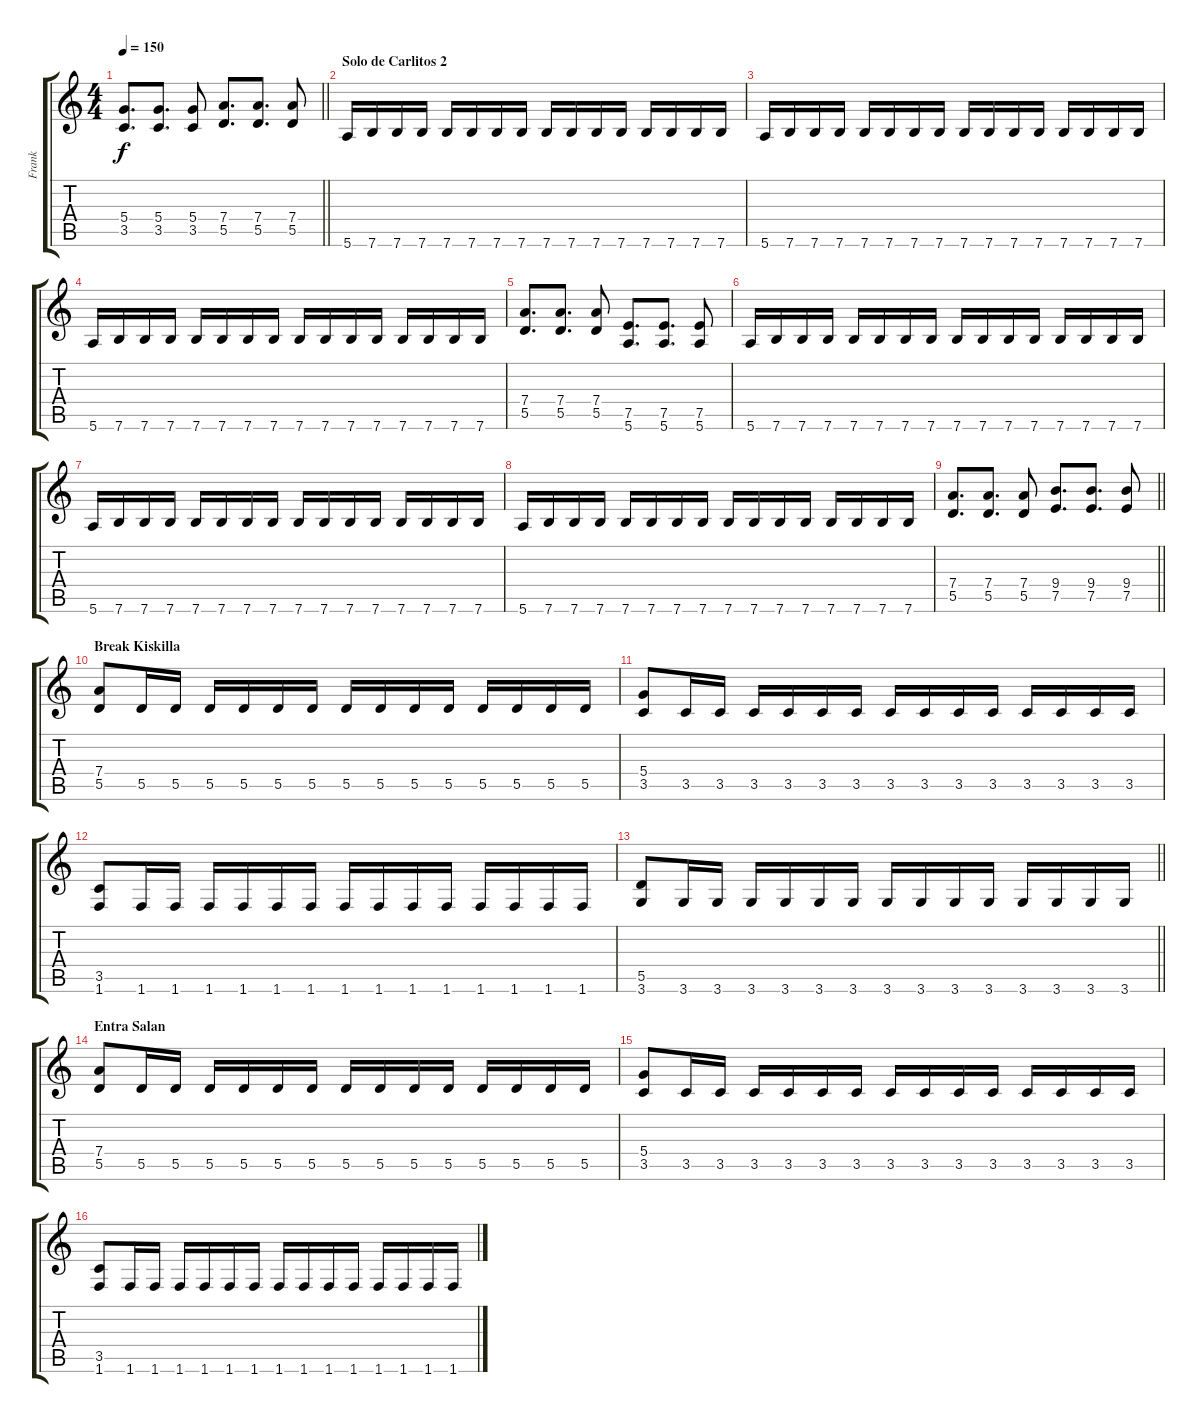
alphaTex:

\track ("Frank" "Frank") {instrument acousticguitarsteel}
\staff {score tabs}
\tuning (E4 B3 G3 D3 A2 E2) {hide}
\ts (4 4)
\tempo 150
\clef g2
\barLineRight lightlight
\ks c
(5.4 3.5).8{d dy f} (5.4 3.5).8{d} (5.4 3.5).8 (7.4 5.5).8{d} (7.4 5.5).8{d} (7.4 5.5).8 |
\section ("" "Solo de Carlitos 2")
5.6.16 7.6.16 7.6.16 7.6.16 7.6.16 7.6.16 7.6.16 7.6.16 7.6.16 7.6.16 7.6.16 7.6.16 7.6.16 7.6.16 7.6.16 7.6.16 |
5.6.16 7.6.16 7.6.16 7.6.16 7.6.16 7.6.16 7.6.16 7.6.16 7.6.16 7.6.16 7.6.16 7.6.16 7.6.16 7.6.16 7.6.16 7.6.16 |
5.6.16 7.6.16 7.6.16 7.6.16 7.6.16 7.6.16 7.6.16 7.6.16 7.6.16 7.6.16 7.6.16 7.6.16 7.6.16 7.6.16 7.6.16 7.6.16 |
(7.4 5.5).8{d} (7.4 5.5).8{d} (7.4 5.5).8 (7.5 5.6).8{d} (7.5 5.6).8{d} (7.5 5.6).8 |
5.6.16 7.6.16 7.6.16 7.6.16 7.6.16 7.6.16 7.6.16 7.6.16 7.6.16 7.6.16 7.6.16 7.6.16 7.6.16 7.6.16 7.6.16 7.6.16 |
5.6.16 7.6.16 7.6.16 7.6.16 7.6.16 7.6.16 7.6.16 7.6.16 7.6.16 7.6.16 7.6.16 7.6.16 7.6.16 7.6.16 7.6.16 7.6.16 |
5.6.16 7.6.16 7.6.16 7.6.16 7.6.16 7.6.16 7.6.16 7.6.16 7.6.16 7.6.16 7.6.16 7.6.16 7.6.16 7.6.16 7.6.16 7.6.16 |
\barLineRight lightlight
(7.4 5.5).8{d} (7.4 5.5).8{d} (7.4 5.5).8 (9.4 7.5).8{d} (9.4 7.5).8{d} (9.4 7.5).8 |
\section ("" "Break Kiskilla")
(7.4 5.5).8 5.5.16 5.5.16 5.5.16 5.5.16 5.5.16 5.5.16 5.5.16 5.5.16 5.5.16 5.5.16 5.5.16 5.5.16 5.5.16 5.5.16 |
(5.4 3.5).8 3.5.16 3.5.16 3.5.16 3.5.16 3.5.16 3.5.16 3.5.16 3.5.16 3.5.16 3.5.16 3.5.16 3.5.16 3.5.16 3.5.16 |
(3.5 1.6).8 1.6.16 1.6.16 1.6.16 1.6.16 1.6.16 1.6.16 1.6.16 1.6.16 1.6.16 1.6.16 1.6.16 1.6.16 1.6.16 1.6.16 |
\barLineRight lightlight
(5.5 3.6).8 3.6.16 3.6.16 3.6.16 3.6.16 3.6.16 3.6.16 3.6.16 3.6.16 3.6.16 3.6.16 3.6.16 3.6.16 3.6.16 3.6.16 |
\section ("" "Entra Salan")
(7.4 5.5).8 5.5.16 5.5.16 5.5.16 5.5.16 5.5.16 5.5.16 5.5.16 5.5.16 5.5.16 5.5.16 5.5.16 5.5.16 5.5.16 5.5.16 |
(5.4 3.5).8 3.5.16 3.5.16 3.5.16 3.5.16 3.5.16 3.5.16 3.5.16 3.5.16 3.5.16 3.5.16 3.5.16 3.5.16 3.5.16 3.5.16 |
(3.5 1.6).8 1.6.16 1.6.16 1.6.16 1.6.16 1.6.16 1.6.16 1.6.16 1.6.16 1.6.16 1.6.16 1.6.16 1.6.16 1.6.16 1.6.16
